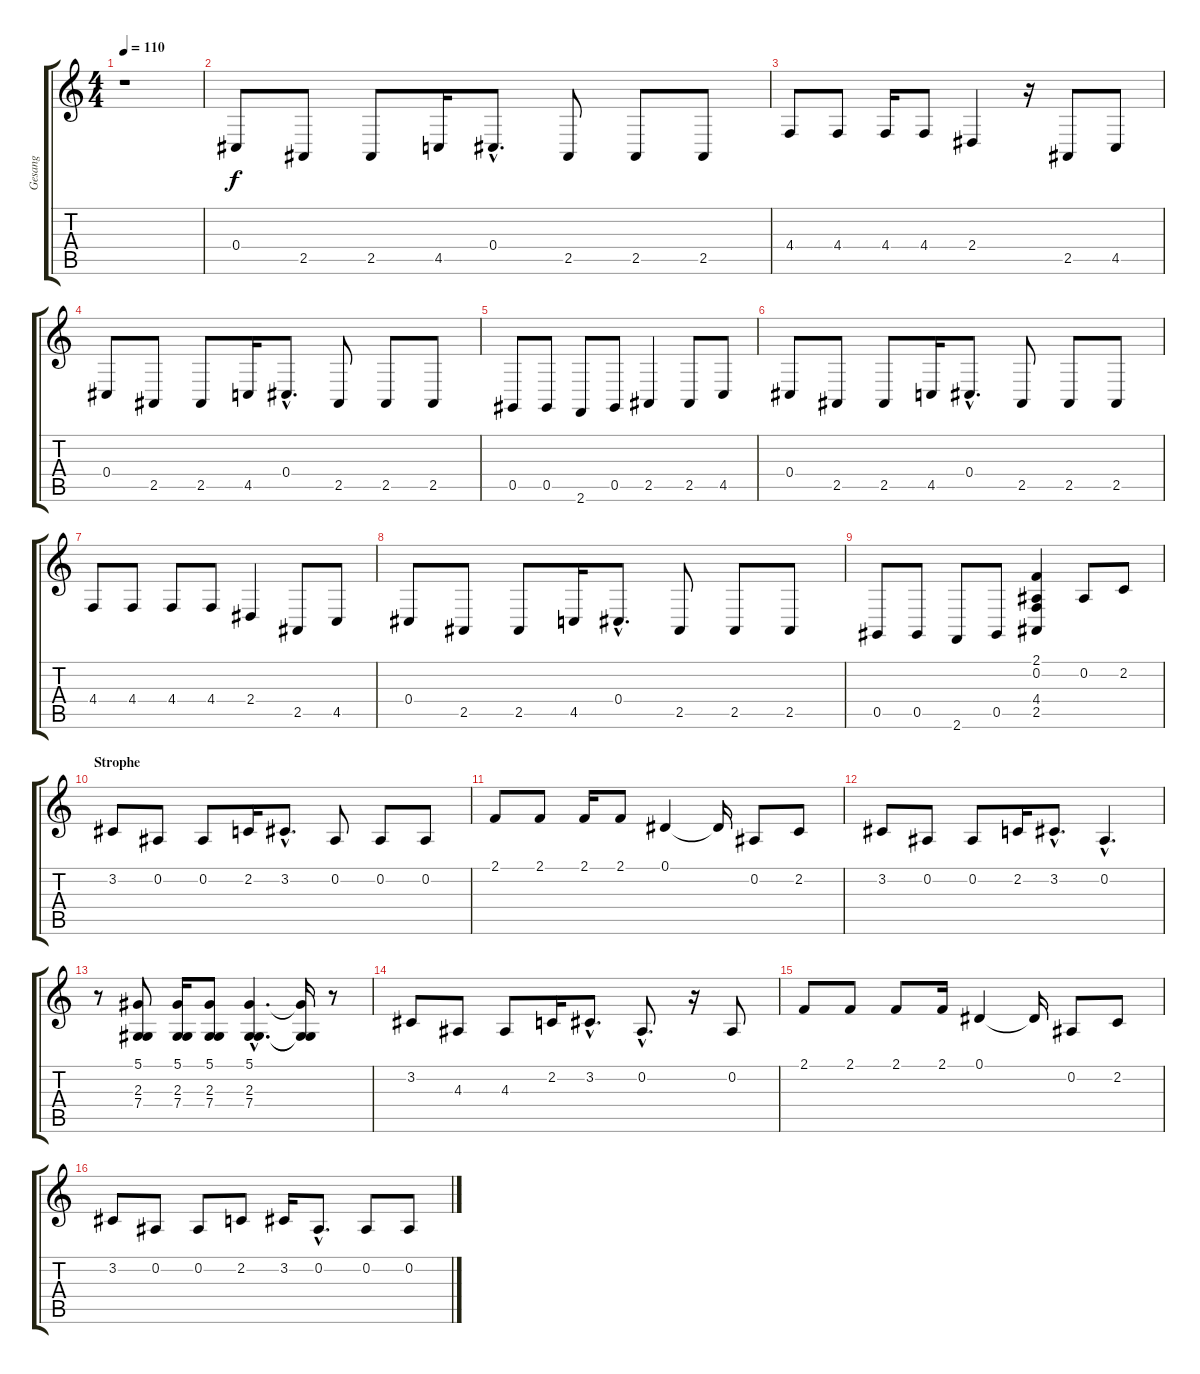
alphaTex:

\track ("Gesang" "Gesang") {instrument lead2sawtooth}
\staff {score tabs}
\tuning (Eb4 Bb3 Gb3 Db3 Ab2 Eb2) {hide}
\ts (4 4)
\tempo 110
\clef g2
\ks c
r.1{dy f} |
0.4.8 2.5.8 2.5.8 4.5.16 0.4{hac}.8{d} 2.5.8 2.5.8 2.5.8 |
4.4.8 4.4.8 4.4.16 4.4.8 2.4.4 r.16 2.5.8 4.5.8 |
0.4.8 2.5.8 2.5.8 4.5.16 0.4{hac}.8{d} 2.5.8 2.5.8 2.5.8 |
0.5.8 0.5.8 2.6.8 0.5.8 2.5.4 2.5.8 4.5.8 |
0.4.8 2.5.8 2.5.8 4.5.16 0.4{hac}.8{d} 2.5.8 2.5.8 2.5.8 |
4.4.8 4.4.8 4.4.8 4.4.8 2.4.4 2.5.8 4.5.8 |
0.4.8 2.5.8 2.5.8 4.5.16 0.4{hac}.8{d} 2.5.8 2.5.8 2.5.8 |
0.5.8 0.5.8 2.6.8 0.5.8 (2.1 0.2 4.4 2.5).4 0.2.8 2.2.8 |
\section ("" "Strophe")
3.2.8 0.2.8 0.2.8 2.2.16 3.2{hac}.8{d} 0.2.8 0.2.8 0.2.8 |
2.1.8 2.1.8 2.1.16 2.1.8 0.1.4 0.1{t}.16 0.2.8 2.2.8 |
3.2.8 0.2.8 0.2.8 2.2.16 3.2{hac}.8{d} 0.2{hac}.4{d} |
r.8 (5.1 2.3 7.4).8 (5.1 2.3 7.4).16 (5.1 2.3 7.4).8 (5.1{hac} 2.3{hac} 7.4{hac}).4{d} (5.1{t} 2.3{t} 7.4{t}).16 r.8 |
3.2.8 4.3.8 4.3.8 2.2.16 3.2{hac}.8{d} 0.2{hac}.8{d} r.16 0.2.8 |
2.1.8 2.1.8 2.1.8 2.1.16 0.1.4 0.1{t}.16 0.2.8 2.2.8 |
3.2.8 0.2.8 0.2.8 2.2.8 3.2.16 0.2{hac}.8{d} 0.2.8 0.2.8
